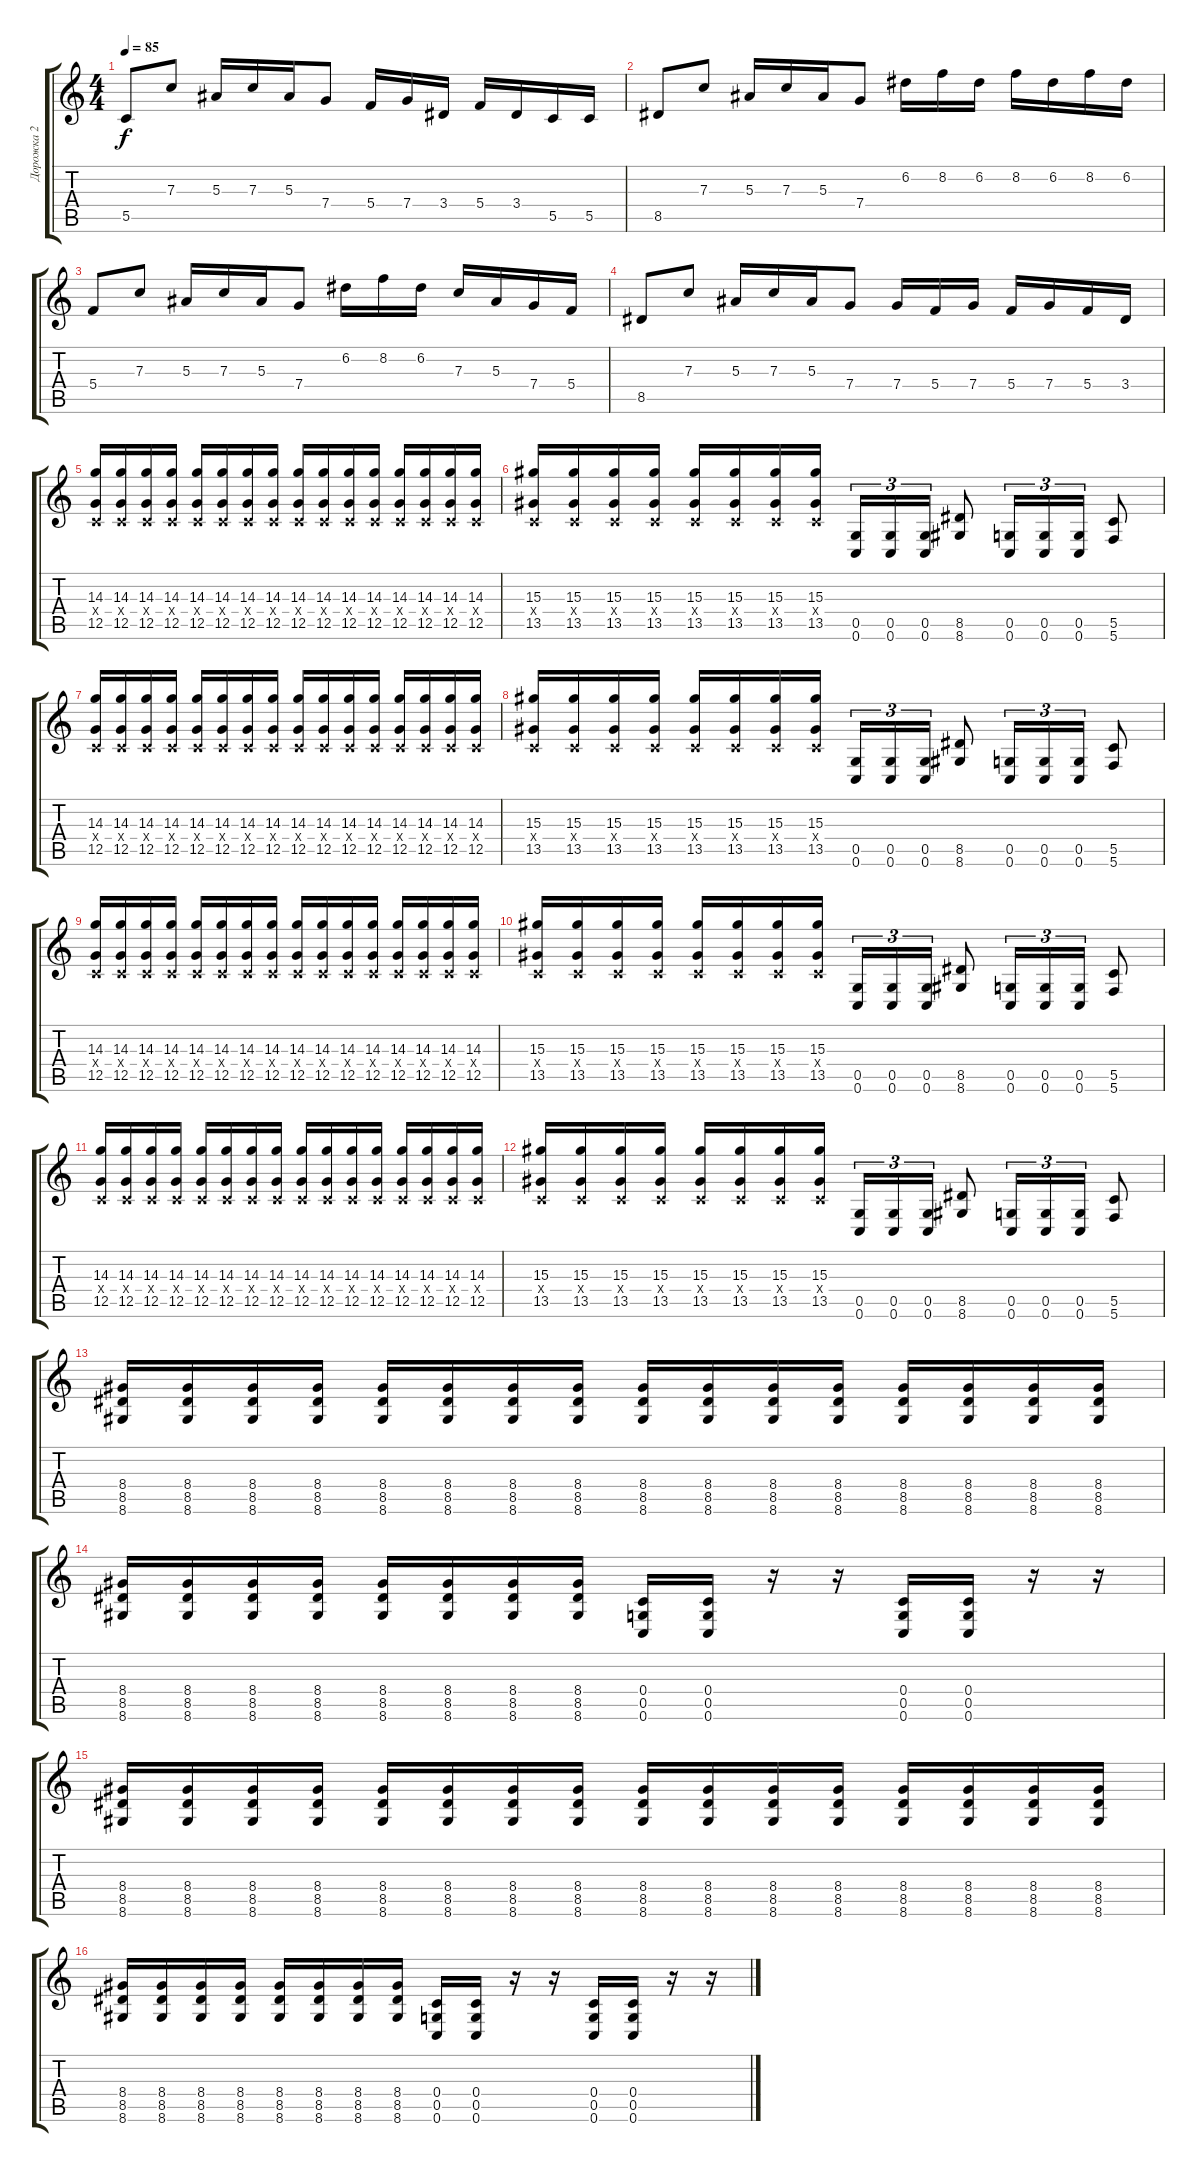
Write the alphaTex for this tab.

\track ("Дорожка 2" "Дорожка 2") {instrument distortionguitar}
\staff {score tabs}
\tuning (D4 A3 F3 C3 G2 C2) {hide}
\ts (4 4)
\tempo 85
\clef g2
\ks c
5.5.8{dy f} 7.3.8 5.3.16 7.3.16 5.3.16 7.4.8 5.4.16 7.4.16 3.4.16 5.4.16 3.4.16 5.5.16 5.5.16 |
8.5.8 7.3.8 5.3.16 7.3.16 5.3.16 7.4.8 6.2.16 8.2.16 6.2.16 8.2.16 6.2.16 8.2.16 6.2.16 |
5.4.8 7.3.8 5.3.16 7.3.16 5.3.16 7.4.8 6.2.16 8.2.16 6.2.16 7.3.16 5.3.16 7.4.16 5.4.16 |
8.5.8 7.3.8 5.3.16 7.3.16 5.3.16 7.4.8 7.4.16 5.4.16 7.4.16 5.4.16 7.4.16 5.4.16 3.4.16 |
(14.3 0.4{x} 12.5).16 (14.3 0.4{x} 12.5).16 (14.3 0.4{x} 12.5).16 (14.3 0.4{x} 12.5).16 (14.3 0.4{x} 12.5).16 (14.3 0.4{x} 12.5).16 (14.3 0.4{x} 12.5).16 (14.3 0.4{x} 12.5).16 (14.3 0.4{x} 12.5).16 (14.3 0.4{x} 12.5).16 (14.3 0.4{x} 12.5).16 (14.3 0.4{x} 12.5).16 (14.3 0.4{x} 12.5).16 (14.3 0.4{x} 12.5).16 (14.3 0.4{x} 12.5).16 (14.3 0.4{x} 12.5).16 |
(15.3 0.4{x} 13.5).16 (15.3 0.4{x} 13.5).16 (15.3 0.4{x} 13.5).16 (15.3 0.4{x} 13.5).16 (15.3 0.4{x} 13.5).16 (15.3 0.4{x} 13.5).16 (15.3 0.4{x} 13.5).16 (15.3 0.4{x} 13.5).16 (0.5 0.6).16{tu (3 2)} (0.5 0.6).16{tu (3 2)} (0.5 0.6).16{tu (3 2)} (8.5 8.6).8 (0.5 0.6).16{tu (3 2)} (0.5 0.6).16{tu (3 2)} (0.5 0.6).16{tu (3 2)} (5.5 5.6).8 |
(14.3 0.4{x} 12.5).16 (14.3 0.4{x} 12.5).16 (14.3 0.4{x} 12.5).16 (14.3 0.4{x} 12.5).16 (14.3 0.4{x} 12.5).16 (14.3 0.4{x} 12.5).16 (14.3 0.4{x} 12.5).16 (14.3 0.4{x} 12.5).16 (14.3 0.4{x} 12.5).16 (14.3 0.4{x} 12.5).16 (14.3 0.4{x} 12.5).16 (14.3 0.4{x} 12.5).16 (14.3 0.4{x} 12.5).16 (14.3 0.4{x} 12.5).16 (14.3 0.4{x} 12.5).16 (14.3 0.4{x} 12.5).16 |
(15.3 0.4{x} 13.5).16 (15.3 0.4{x} 13.5).16 (15.3 0.4{x} 13.5).16 (15.3 0.4{x} 13.5).16 (15.3 0.4{x} 13.5).16 (15.3 0.4{x} 13.5).16 (15.3 0.4{x} 13.5).16 (15.3 0.4{x} 13.5).16 (0.5 0.6).16{tu (3 2)} (0.5 0.6).16{tu (3 2)} (0.5 0.6).16{tu (3 2)} (8.5 8.6).8 (0.5 0.6).16{tu (3 2)} (0.5 0.6).16{tu (3 2)} (0.5 0.6).16{tu (3 2)} (5.5 5.6).8 |
(14.3 0.4{x} 12.5).16 (14.3 0.4{x} 12.5).16 (14.3 0.4{x} 12.5).16 (14.3 0.4{x} 12.5).16 (14.3 0.4{x} 12.5).16 (14.3 0.4{x} 12.5).16 (14.3 0.4{x} 12.5).16 (14.3 0.4{x} 12.5).16 (14.3 0.4{x} 12.5).16 (14.3 0.4{x} 12.5).16 (14.3 0.4{x} 12.5).16 (14.3 0.4{x} 12.5).16 (14.3 0.4{x} 12.5).16 (14.3 0.4{x} 12.5).16 (14.3 0.4{x} 12.5).16 (14.3 0.4{x} 12.5).16 |
(15.3 0.4{x} 13.5).16 (15.3 0.4{x} 13.5).16 (15.3 0.4{x} 13.5).16 (15.3 0.4{x} 13.5).16 (15.3 0.4{x} 13.5).16 (15.3 0.4{x} 13.5).16 (15.3 0.4{x} 13.5).16 (15.3 0.4{x} 13.5).16 (0.5 0.6).16{tu (3 2)} (0.5 0.6).16{tu (3 2)} (0.5 0.6).16{tu (3 2)} (8.5 8.6).8 (0.5 0.6).16{tu (3 2)} (0.5 0.6).16{tu (3 2)} (0.5 0.6).16{tu (3 2)} (5.5 5.6).8 |
(14.3 0.4{x} 12.5).16 (14.3 0.4{x} 12.5).16 (14.3 0.4{x} 12.5).16 (14.3 0.4{x} 12.5).16 (14.3 0.4{x} 12.5).16 (14.3 0.4{x} 12.5).16 (14.3 0.4{x} 12.5).16 (14.3 0.4{x} 12.5).16 (14.3 0.4{x} 12.5).16 (14.3 0.4{x} 12.5).16 (14.3 0.4{x} 12.5).16 (14.3 0.4{x} 12.5).16 (14.3 0.4{x} 12.5).16 (14.3 0.4{x} 12.5).16 (14.3 0.4{x} 12.5).16 (14.3 0.4{x} 12.5).16 |
(15.3 0.4{x} 13.5).16 (15.3 0.4{x} 13.5).16 (15.3 0.4{x} 13.5).16 (15.3 0.4{x} 13.5).16 (15.3 0.4{x} 13.5).16 (15.3 0.4{x} 13.5).16 (15.3 0.4{x} 13.5).16 (15.3 0.4{x} 13.5).16 (0.5 0.6).16{tu (3 2)} (0.5 0.6).16{tu (3 2)} (0.5 0.6).16{tu (3 2)} (8.5 8.6).8 (0.5 0.6).16{tu (3 2)} (0.5 0.6).16{tu (3 2)} (0.5 0.6).16{tu (3 2)} (5.5 5.6).8 |
(8.4 8.5 8.6).16 (8.4 8.5 8.6).16 (8.4 8.5 8.6).16 (8.4 8.5 8.6).16 (8.4 8.5 8.6).16 (8.4 8.5 8.6).16 (8.4 8.5 8.6).16 (8.4 8.5 8.6).16 (8.4 8.5 8.6).16 (8.4 8.5 8.6).16 (8.4 8.5 8.6).16 (8.4 8.5 8.6).16 (8.4 8.5 8.6).16 (8.4 8.5 8.6).16 (8.4 8.5 8.6).16 (8.4 8.5 8.6).16 |
(8.4 8.5 8.6).16 (8.4 8.5 8.6).16 (8.4 8.5 8.6).16 (8.4 8.5 8.6).16 (8.4 8.5 8.6).16 (8.4 8.5 8.6).16 (8.4 8.5 8.6).16 (8.4 8.5 8.6).16 (0.4 0.5 0.6).16 (0.4 0.5 0.6).16 r.16 r.16 (0.4 0.5 0.6).16 (0.4 0.5 0.6).16 r.16 r.16 |
(8.4 8.5 8.6).16 (8.4 8.5 8.6).16 (8.4 8.5 8.6).16 (8.4 8.5 8.6).16 (8.4 8.5 8.6).16 (8.4 8.5 8.6).16 (8.4 8.5 8.6).16 (8.4 8.5 8.6).16 (8.4 8.5 8.6).16 (8.4 8.5 8.6).16 (8.4 8.5 8.6).16 (8.4 8.5 8.6).16 (8.4 8.5 8.6).16 (8.4 8.5 8.6).16 (8.4 8.5 8.6).16 (8.4 8.5 8.6).16 |
(8.4 8.5 8.6).16 (8.4 8.5 8.6).16 (8.4 8.5 8.6).16 (8.4 8.5 8.6).16 (8.4 8.5 8.6).16 (8.4 8.5 8.6).16 (8.4 8.5 8.6).16 (8.4 8.5 8.6).16 (0.4 0.5 0.6).16 (0.4 0.5 0.6).16 r.16 r.16 (0.4 0.5 0.6).16 (0.4 0.5 0.6).16 r.16 r.16
